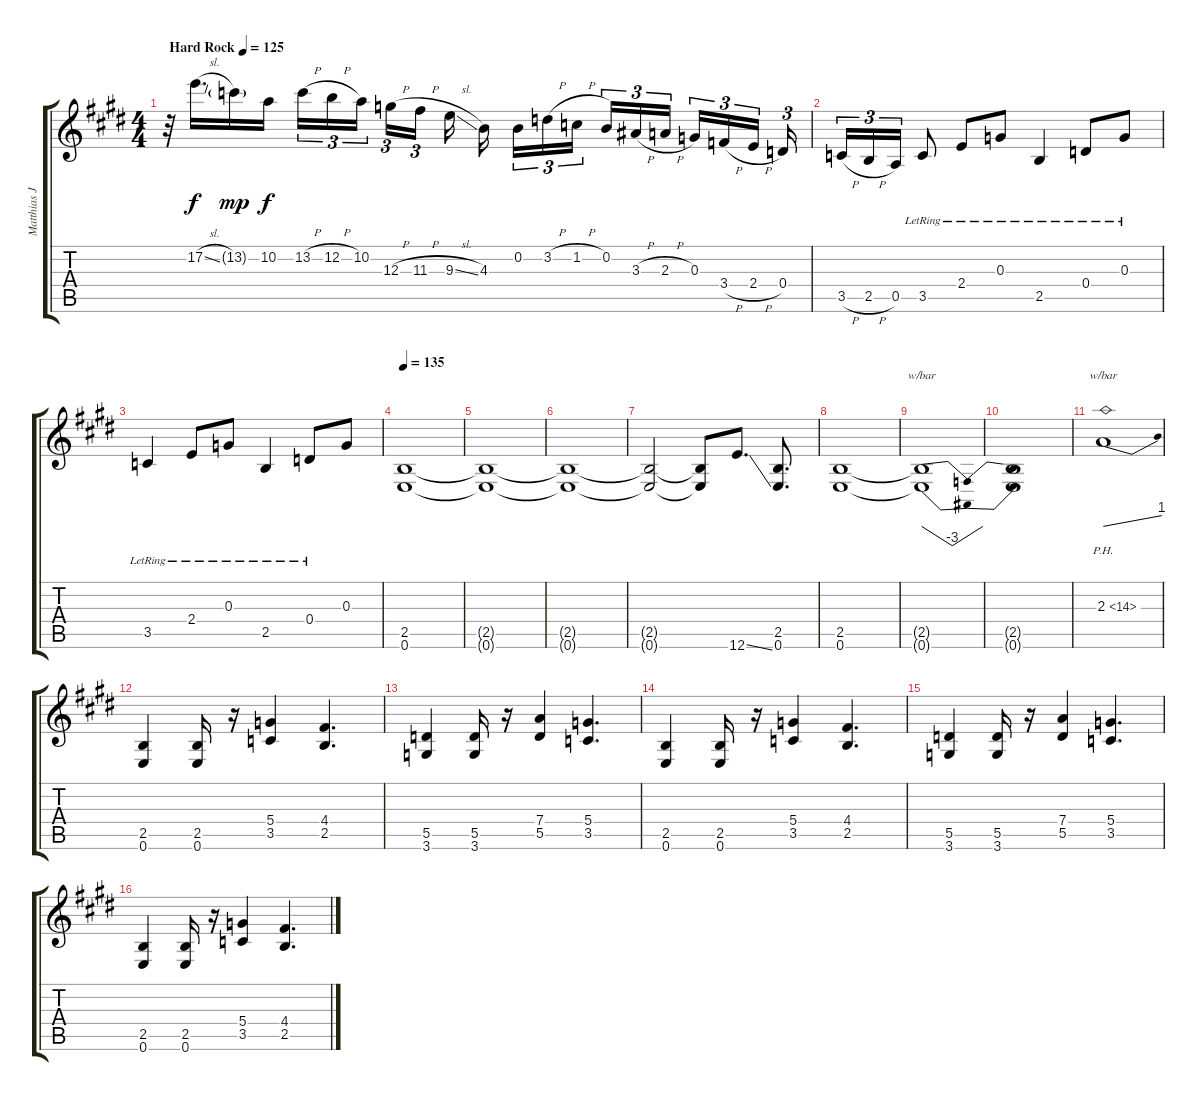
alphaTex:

\track ("Matthias Jabs Guitar" "Matthias J") {instrument distortionguitar}
\staff {score tabs}
\tuning (E4 B3 G3 D3 A2 E2) {hide}
\ts (4 4)
\tempo (125 "Hard Rock")
\clef g2
\ks e
r.32{dy f balance 8 instrument distortionguitar} 17.2{sl}.16{d volume 14} 13.2{g}.16{dy mp} 10.2.16{dy f} 13.2{h}.16{tu (3 2)} 12.2{h}.16{tu (3 2)} 10.2.16{tu (3 2) beam splitsecondary} 12.3{h}.16{tu (3 2)} 11.3{h}.16{tu (3 2) beam splitsecondary} 9.3{sl}.16 4.3.16{beam splitsecondary} 0.2.16{tu (3 2)} 3.2{h}.16{tu (3 2)} 1.2{h}.16{tu (3 2) beam splitsecondary} 0.2.16{tu (3 2)} 3.3{h}.16{tu (3 2)} 2.3{h}.16{tu (3 2) beam splitsecondary} 0.3.16{tu (3 2)} 3.4{h}.16{tu (3 2)} 2.4{h}.16{tu (3 2) beam splitsecondary} 0.4.16{tu (3 2)} |
3.5{h}.16{tu (3 2)} 2.5{h}.16{tu (3 2)} 0.5.16{tu (3 2)} 3.5{lr}.8 2.4{lr}.8 0.3{lr}.8 2.5{lr}.4 0.4{lr}.8 0.3{lr}.8 |
3.5{lr}.4 2.4{lr}.8 0.3{lr}.8 2.5{lr}.4 0.4{lr}.8 0.3.8 |
\tempo 135
(2.5 0.6).1{volume 4 instrument distortionguitar} |
(2.5{t} 0.6{t}).1 |
(2.5{t} 0.6{t}).1 |
(2.5{t} 0.6{t}).2 (2.5{t} 0.6{t}).8 12.6{ss}.8{d volume 16} (2.5 0.6).8{d} |
(2.5 0.6).1 |
(2.5{t} 0.6{t}).1{tbe (dip default 0 0 30 -12 60 0)} |
(2.5{t} 0.6{t}).1 |
2.3{ph 12}.1{tbe (dive default 0 0 60 4)} |
(2.5 0.6).4{volume 11 balance 0} (2.5 0.6).16 r.16 (5.4 3.5).4 (4.4 2.5).4{d} |
(5.5 3.6).4 (5.5 3.6).16 r.16 (7.4 5.5).4 (5.4 3.5).4{d} |
(2.5 0.6).4 (2.5 0.6).16 r.16 (5.4 3.5).4 (4.4 2.5).4{d} |
(5.5 3.6).4 (5.5 3.6).16 r.16 (7.4 5.5).4 (5.4 3.5).4{d} |
(2.5 0.6).4 (2.5 0.6).16 r.16 (5.4 3.5).4 (4.4 2.5).4{d}
